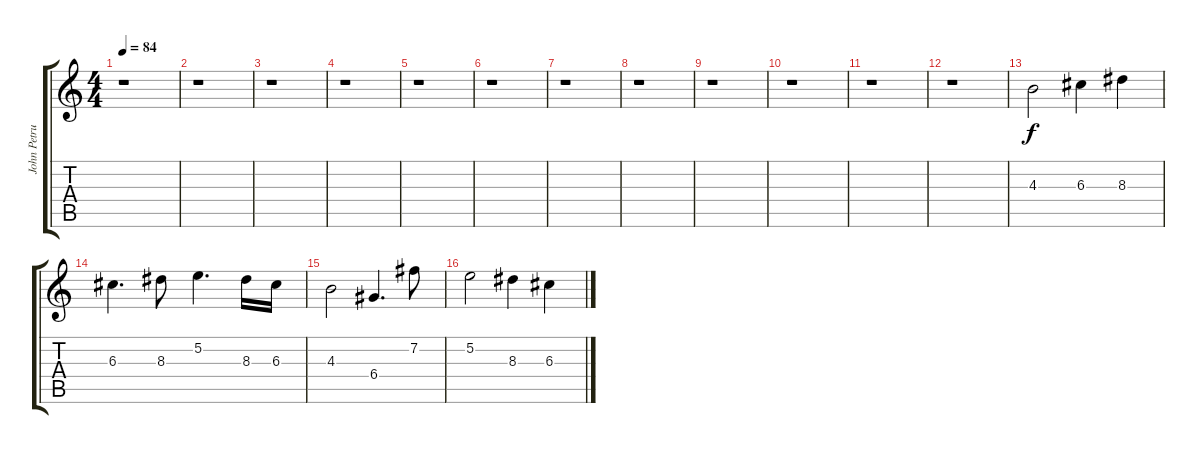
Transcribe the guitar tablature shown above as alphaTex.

\track ("John Petrucci" "John Petru") {instrument acousticguitarsteel}
\staff {score tabs}
\tuning (E4 B3 G3 D3 A2 E2) {hide}
\ts (4 4)
\tempo 84
\clef g2
\ks c
r.1{dy f} |
r.1 |
r.1 |
r.1 |
r.1 |
r.1 |
r.1 |
r.1 |
r.1 |
r.1 |
r.1 |
r.1 |
4.3.2{volume 16 instrument distortionguitar} 6.3.4 8.3.4 |
6.3.4{d} 8.3.8 5.2.4{d} 8.3.16 6.3.16 |
4.3.2 6.4.4{d} 7.2.8 |
5.2.2 8.3.4 6.3.4
